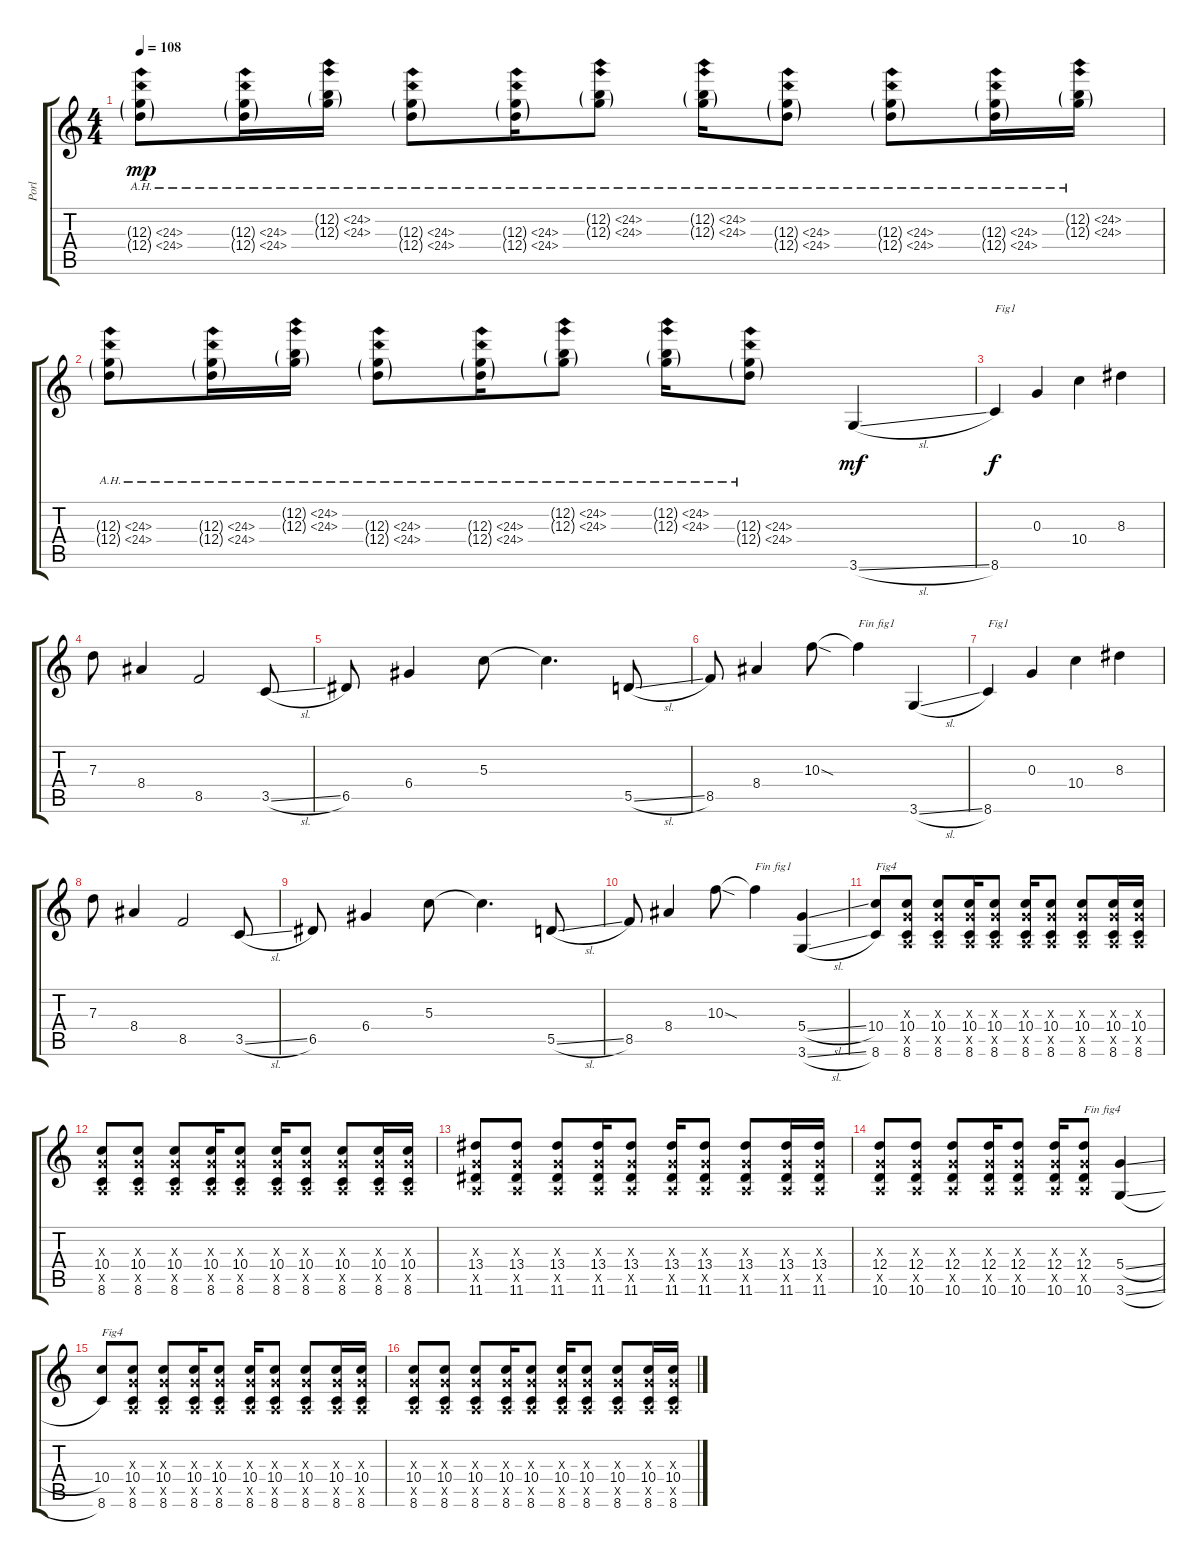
\track ("Porl" "Porl") {instrument overdrivenguitar}
\staff {score tabs}
\tuning (E4 B3 G3 D3 A2 E2) {hide}
\ts (4 4)
\tempo 108
\clef g2
\ks c
(12.3{ah 12 g} 12.4{ah 12 g}).8{dy mp} (12.3{ah 12 g} 12.4{ah 12 g}).16 (12.2{ah 12 g} 12.3{ah 12 g}).16 (12.3{ah 12 g} 12.4{ah 12 g}).8 (12.3{ah 12 g} 12.4{ah 12 g}).16 (12.2{ah 12 g} 12.3{ah 12 g}).8 (12.2{ah 12 g} 12.3{ah 12 g}).16 (12.3{ah 12 g} 12.4{ah 12 g}).8 (12.3{ah 12 g} 12.4{ah 12 g}).8 (12.3{ah 12 g} 12.4{ah 12 g}).16 (12.2{ah 12 g} 12.3{ah 12 g}).16 |
(12.3{ah 12 g} 12.4{ah 12 g}).8 (12.3{ah 12 g} 12.4{ah 12 g}).16 (12.2{ah 12 g} 12.3{ah 12 g}).16 (12.3{ah 12 g} 12.4{ah 12 g}).8 (12.3{ah 12 g} 12.4{ah 12 g}).16 (12.2{ah 12 g} 12.3{ah 12 g}).8 (12.2{ah 12 g} 12.3{ah 12 g}).16 (12.3{ah 12 g} 12.4{ah 12 g}).8 3.6{sl}.4{dy mf} |
8.6.4{txt "Fig1" dy f} 0.3.4 10.4.4 8.3.4 |
7.3.8 8.4.4 8.5.2 3.5{sl}.8 |
6.5.8 6.4.4 5.3.8 5.3{t}.4{d} 5.5{sl}.8 |
8.5.8 8.4.4 10.3{sod}.8 10.3{t}.4{txt "Fin fig1"} 3.6{sl}.4 |
8.6.4{txt "Fig1"} 0.3.4 10.4.4 8.3.4 |
7.3.8 8.4.4 8.5.2 3.5{sl}.8 |
6.5.8 6.4.4 5.3.8 5.3{t}.4{d} 5.5{sl}.8 |
8.5.8 8.4.4 10.3{sod}.8 10.3{t}.4{txt "Fin fig1"} (5.4{sl} 3.6{sl}).4 |
(10.4 8.6).8{txt "Fig4"} (0.3{x} 10.4 0.5{x} 8.6).8 (0.3{x} 10.4 0.5{x} 8.6).8 (0.3{x} 10.4 0.5{x} 8.6).16 (0.3{x} 10.4 0.5{x} 8.6).8 (0.3{x} 10.4 0.5{x} 8.6).16 (0.3{x} 10.4 0.5{x} 8.6).8 (0.3{x} 10.4 0.5{x} 8.6).8 (0.3{x} 10.4 0.5{x} 8.6).16 (0.3{x} 10.4 0.5{x} 8.6).16 |
(0.3{x} 10.4 0.5{x} 8.6).8 (0.3{x} 10.4 0.5{x} 8.6).8 (0.3{x} 10.4 0.5{x} 8.6).8 (0.3{x} 10.4 0.5{x} 8.6).16 (0.3{x} 10.4 0.5{x} 8.6).8 (0.3{x} 10.4 0.5{x} 8.6).16 (0.3{x} 10.4 0.5{x} 8.6).8 (0.3{x} 10.4 0.5{x} 8.6).8 (0.3{x} 10.4 0.5{x} 8.6).16 (0.3{x} 10.4 0.5{x} 8.6).16 |
(0.3{x} 13.4 0.5{x} 11.6).8 (0.3{x} 13.4 0.5{x} 11.6).8 (0.3{x} 13.4 0.5{x} 11.6).8 (0.3{x} 13.4 0.5{x} 11.6).16 (0.3{x} 13.4 0.5{x} 11.6).8 (0.3{x} 13.4 0.5{x} 11.6).16 (0.3{x} 13.4 0.5{x} 11.6).8 (0.3{x} 13.4 0.5{x} 11.6).8 (0.3{x} 13.4 0.5{x} 11.6).16 (0.3{x} 13.4 0.5{x} 11.6).16 |
(0.3{x} 12.4 0.5{x} 10.6).8 (0.3{x} 12.4 0.5{x} 10.6).8 (0.3{x} 12.4 0.5{x} 10.6).8 (0.3{x} 12.4 0.5{x} 10.6).16 (0.3{x} 12.4 0.5{x} 10.6).8 (0.3{x} 12.4 0.5{x} 10.6).16 (0.3{x} 12.4 0.5{x} 10.6).8{txt "Fin fig4"} (5.4{sl} 3.6{sl}).4 |
(10.4 8.6).8{txt "Fig4"} (0.3{x} 10.4 0.5{x} 8.6).8 (0.3{x} 10.4 0.5{x} 8.6).8 (0.3{x} 10.4 0.5{x} 8.6).16 (0.3{x} 10.4 0.5{x} 8.6).8 (0.3{x} 10.4 0.5{x} 8.6).16 (0.3{x} 10.4 0.5{x} 8.6).8 (0.3{x} 10.4 0.5{x} 8.6).8 (0.3{x} 10.4 0.5{x} 8.6).16 (0.3{x} 10.4 0.5{x} 8.6).16 |
(0.3{x} 10.4 0.5{x} 8.6).8 (0.3{x} 10.4 0.5{x} 8.6).8 (0.3{x} 10.4 0.5{x} 8.6).8 (0.3{x} 10.4 0.5{x} 8.6).16 (0.3{x} 10.4 0.5{x} 8.6).8 (0.3{x} 10.4 0.5{x} 8.6).16 (0.3{x} 10.4 0.5{x} 8.6).8 (0.3{x} 10.4 0.5{x} 8.6).8 (0.3{x} 10.4 0.5{x} 8.6).16 (0.3{x} 10.4 0.5{x} 8.6).16
